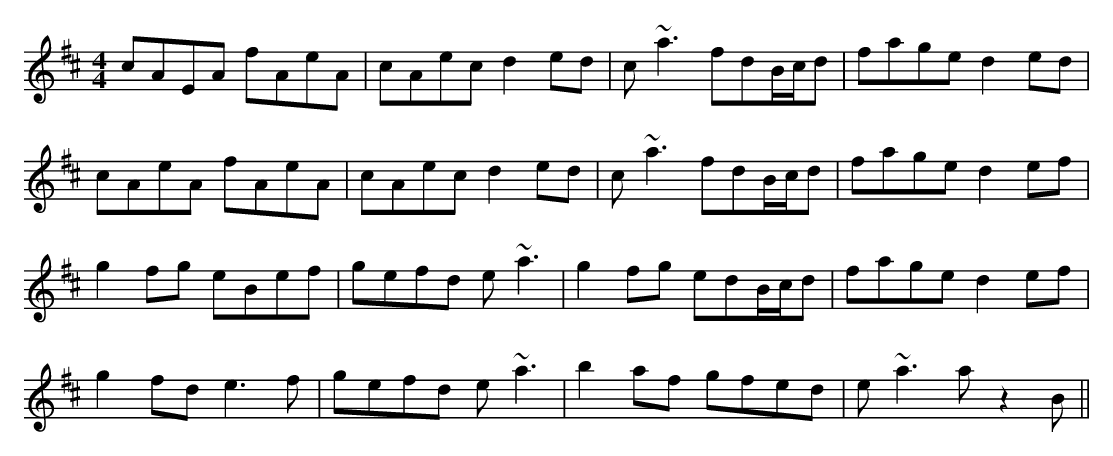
X:1
M:4/4
K:Amix
cAEA fAeA|cAec d2 ed|c~a3 fdB/c/d|fage d2 ed|
cAeA fAeA|cAec d2 ed|c~a3 fdB/c/d|fage d2 ef|
g2 fg eBef|gefd e ~a3|g2 fg edB/c/d|fage d2ef|
g2 fd e3 f|gefd e ~a3|b2 af gfed|e ~a3 a z2 B||
